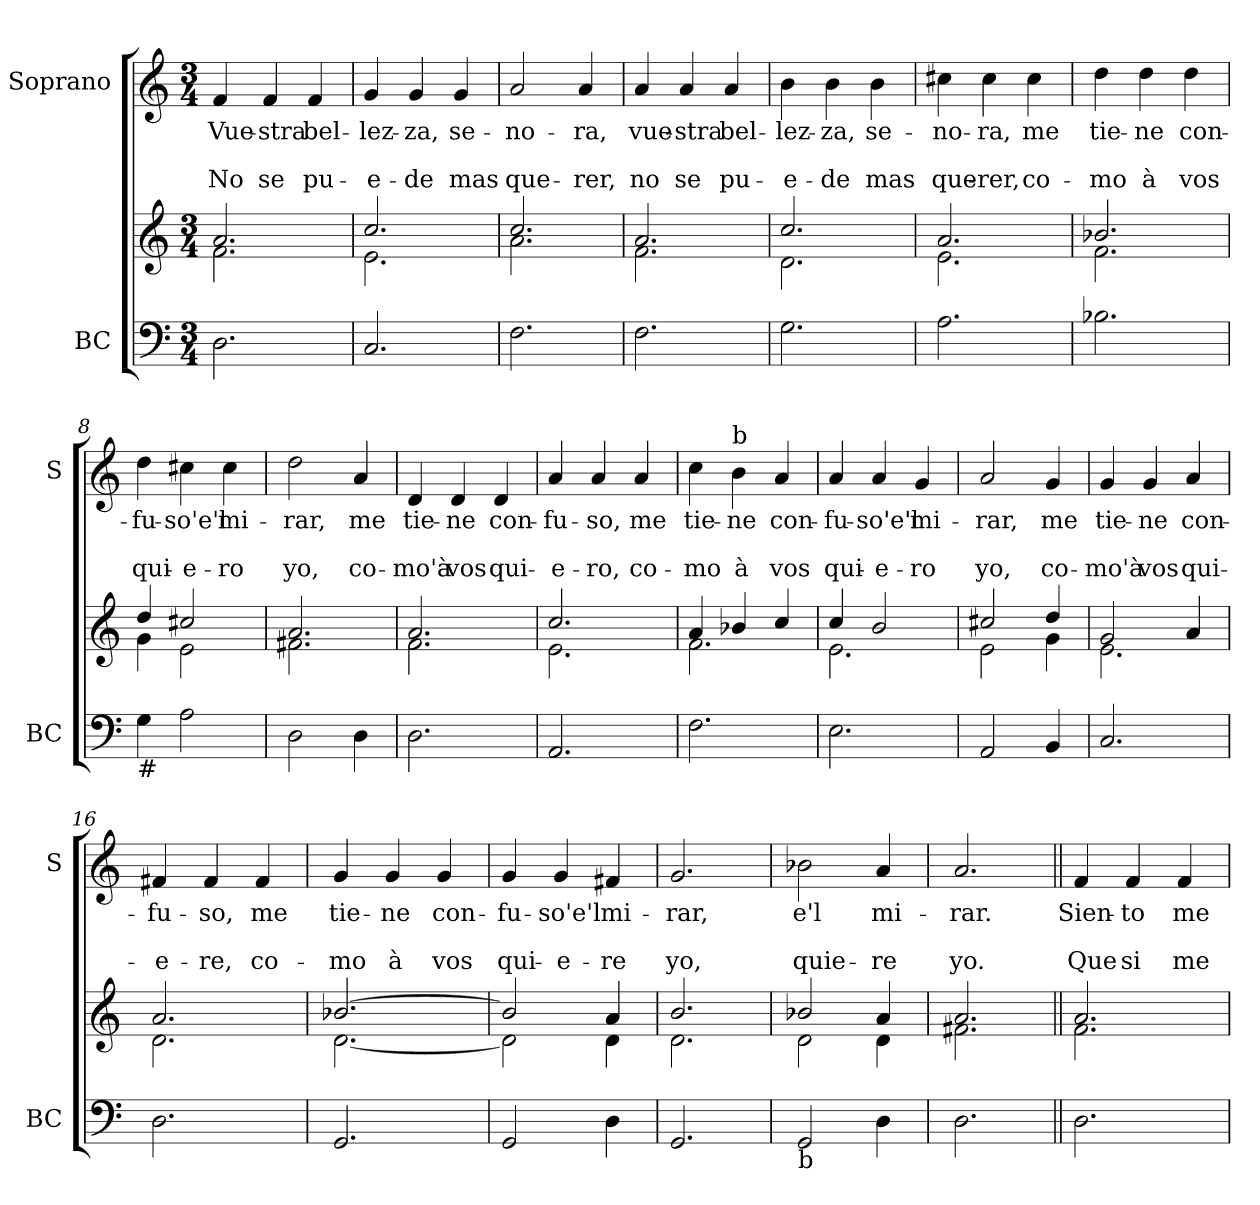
**kern	**kern	**kern	**text	**text	**text
*part2	*part2	*part1	*part1	*part1	*part1
*staff3	*staff2	*staff1	*staff1	*staff1	*staff1
*I"BC	*	*I"Soprano	*	*	*
*I'BC	*	*I'S	*	*	*
*clefF4	*clefG2	*clefG2	*	*	*
*k[]	*k[]	*k[]	*	*	*
*C:	*C:	*C:	*	*	*
*M3/4	*M3/4	*M3/4	*	*	*
=1	=1	=1	=1	=1	=1
*	*^	*	*	*	*
!	!	!	!	!LO:LY:b	!	!LO:LY:b
2.D\	2.a/	2.f\	4f/	Vue-	.	No
!	!	!	!	!LO:LY:b	!	!LO:LY:b
.	.	.	4f/	-stra	.	se
!	!	!	!	!LO:LY:b	!	!LO:LY:b
.	.	.	4f/	bel-	.	pu-
=2	=2	=2	=2	=2	=2	=2
!	!	!	!	!LO:LY:b	!	!LO:LY:b
2.C/	2.cc/	2.e\	4g/	-lez-	.	-e-
!	!	!	!	!LO:LY:b	!	!LO:LY:b
.	.	.	4g/	-za,	.	-de
!	!	!	!	!LO:LY:b	!	!LO:LY:b
.	.	.	4g/	se-	.	mas
=3	=3	=3	=3	=3	=3	=3
!	!	!	!	!LO:LY:b	!	!LO:LY:b
2.F\	2.cc/	2.a\	2a/	-no-	.	que-
!	!	!	!	!LO:LY:b	!	!LO:LY:b
.	.	.	4a/	-ra,	.	-rer,
=4	=4	=4	=4	=4	=4	=4
!	!	!	!	!LO:LY:b	!	!LO:LY:b
2.F\	2.a/	2.f\	4a/	vue-	.	no
!	!	!	!	!LO:LY:b	!	!LO:LY:b
.	.	.	4a/	-stra	.	se
!	!	!	!	!LO:LY:b	!	!LO:LY:b
.	.	.	4a/	bel-	.	pu-
=5	=5	=5	=5	=5	=5	=5
!	!	!	!	!LO:LY:b	!	!LO:LY:b
2.G\	2.cc/	2.d\	4b\	-lez-	.	-e-
!	!	!	!	!LO:LY:b	!	!LO:LY:b
.	.	.	4b\	-za,	.	-de
!	!	!	!	!LO:LY:b	!	!LO:LY:b
.	.	.	4b\	se-	.	mas
=6	=6	=6	=6	=6	=6	=6
!	!	!	!	!LO:LY:b	!	!LO:LY:b
2.A\	2.a/	2.e\	4cc#X\	-no-	.	que-
!	!	!	!	!LO:LY:b	!	!LO:LY:b
.	.	.	4cc#\	-ra,	.	-rer,
!	!	!	!	!LO:LY:b	!	!LO:LY:b
.	.	.	4cc#\	me	.	co-
!!LO:LB:g=z
=7	=7	=7	=7	=7	=7	=7
!	!	!	!	!LO:LY:b	!	!LO:LY:b
2.B-X\	2.b-X/	2.f\	4dd\	tie-	.	-mo
!	!	!	!	!LO:LY:b	!	!LO:LY:b
.	.	.	4dd\	-ne	.	à
!	!	!	!	!LO:LY:b	!	!LO:LY:b
.	.	.	4dd\	con-	.	vos
=8	=8	=8	=8	=8	=8	=8
!LO:TX:b:t=#	!	!	!	!	!	!
!	!	!	!	!LO:LY:b	!	!LO:LY:b
4G\	4dd/	4g\	4dd\	-fu-	.	qui-
!	!	!	!	!LO:LY:b	!	!LO:LY:b
2A\	2cc#X/	2e\	4cc#X\	-so'e'l	.	-e-
!	!	!	!	!LO:LY:b	!	!LO:LY:b
.	.	.	4cc#\	mi-	.	-ro
=9	=9	=9	=9	=9	=9	=9
!	!	!	!	!LO:LY:b	!	!LO:LY:b
2D\	2.a/	2.f#X\	2dd\	-rar,	.	yo,
!	!	!	!	!LO:LY:b	!	!LO:LY:b
4D\	.	.	4a/	me	.	co-
=10	=10	=10	=10	=10	=10	=10
!	!	!	!	!LO:LY:b	!	!LO:LY:b
2.D\	2.a/	2.f\	4d/	tie-	.	-mo'à
!	!	!	!	!LO:LY:b	!	!LO:LY:b
.	.	.	4d/	-ne	.	vos
!	!	!	!	!LO:LY:b	!	!LO:LY:b
.	.	.	4d/	con-	.	qui-
=11	=11	=11	=11	=11	=11	=11
!	!	!	!	!LO:LY:b	!	!LO:LY:b
2.AA/	2.cc/	2.e\	4a/	-fu-	.	-e-
!	!	!	!	!LO:LY:b	!	!LO:LY:b
.	.	.	4a/	-so,	.	-ro,
!	!	!	!	!LO:LY:b	!	!LO:LY:b
.	.	.	4a/	me	.	co-
=12	=12	=12	=12	=12	=12	=12
!	!	!	!	!LO:LY:b	!	!LO:LY:b
2.F\	4a/	2.f\	4cc\	tie-	.	-mo
!	!	!	!LO:TX:a:t=b	!	!	!
!	!	!	!	!LO:LY:b	!	!LO:LY:b
.	4b-X/	.	4b\	-ne	.	à
!	!	!	!	!LO:LY:b	!	!LO:LY:b
.	4cc/	.	4a/	con-	.	vos
!!LO:LB:g=z
=13	=13	=13	=13	=13	=13	=13
!	!	!	!	!LO:LY:b	!	!LO:LY:b
2.E\	4cc/	2.e\	4a/	-fu-	.	qui-
!	!	!	!	!LO:LY:b	!	!LO:LY:b
.	2b/	.	4a/	-so'e'l	.	-e-
!	!	!	!	!LO:LY:b	!	!LO:LY:b
.	.	.	4g/	mi-	.	-ro
=14	=14	=14	=14	=14	=14	=14
!	!	!	!	!LO:LY:b	!	!LO:LY:b
2AA/	2cc#X/	2e\	2a/	-rar,	.	yo,
!	!	!	!	!LO:LY:b	!	!LO:LY:b
4BB/	4dd/	4g\	4g/	me	.	co-
=15	=15	=15	=15	=15	=15	=15
!	!	!	!	!LO:LY:b	!	!LO:LY:b
2.C/	2g/	2.e\	4g/	tie-	.	-mo'à
!	!	!	!	!LO:LY:b	!	!LO:LY:b
.	.	.	4g/	-ne	.	vos
!	!	!	!	!LO:LY:b	!	!LO:LY:b
.	4a/	.	4a/	con-	.	qui-
=16	=16	=16	=16	=16	=16	=16
!	!	!	!	!LO:LY:b	!	!LO:LY:b
2.D\	2.a/	2.d\	4f#X/	-fu-	.	-e-
!	!	!	!	!LO:LY:b	!	!LO:LY:b
.	.	.	4f#/	-so,	.	-re,
!	!	!	!	!LO:LY:b	!	!LO:LY:b
.	.	.	4f#/	me	.	co-
=17	=17	=17	=17	=17	=17	=17
!	!	!	!	!LO:LY:b	!	!LO:LY:b
2.GG/	[>2.b-X/	[<2.d\	4g/	tie-	.	-mo
!	!	!	!	!LO:LY:b	!	!LO:LY:b
.	.	.	4g/	-ne	.	à
!	!	!	!	!LO:LY:b	!	!LO:LY:b
.	.	.	4g/	con-	.	vos
=18	=18	=18	=18	=18	=18	=18
!	!	!	!	!LO:LY:b	!	!LO:LY:b
2GG/	2b-/]	2d\]	4g/	-fu-	.	qui-
!	!	!	!	!LO:LY:b	!	!LO:LY:b
.	.	.	4g/	-so'e'l	.	-e-
!	!	!	!	!LO:LY:b	!	!LO:LY:b
4D\	4a/	4d\	4f#X/	mi-	.	-re
!!LO:PB:g=z
=19	=19	=19	=19	=19	=19	=19
!	!	!	!	!LO:LY:b	!	!LO:LY:b
2.GG/	2.b/	2.d\	2.g/	-rar,	.	yo,
=20	=20	=20	=20	=20	=20	=20
!LO:TX:b:t=b	!	!	!	!	!	!
!	!	!	!	!LO:LY:b	!	!LO:LY:b
2GG/	2b-X/	2d\	2b-X\	e'l	.	quie-
!	!	!	!	!LO:LY:b	!	!LO:LY:b
4D\	4a/	4d\	4a/	mi-	.	-re
=21	=21	=21	=21	=21	=21	=21
!	!	!	!	!LO:LY:b	!	!LO:LY:b
2.D\	2.a/	2.f#X\	2.a/	-rar.	.	yo.
=22||	=22||	=22||	=22||	=22||	=22||	=22||
!	!	!	!	!LO:LY:b	!	!LO:LY:b
2.D\	2.a/	2.f\	4f/	Sien-	.	Que
!	!	!	!	!LO:LY:b	!	!LO:LY:b
.	.	.	4f/	-to	.	si
!	!	!	!	!LO:LY:b	!	!LO:LY:b
.	.	.	4f/	me	.	me
*	*v	*v	*	*	*	*
=	=	=	=	=	=
*-	*-	*-	*-	*-	*-
